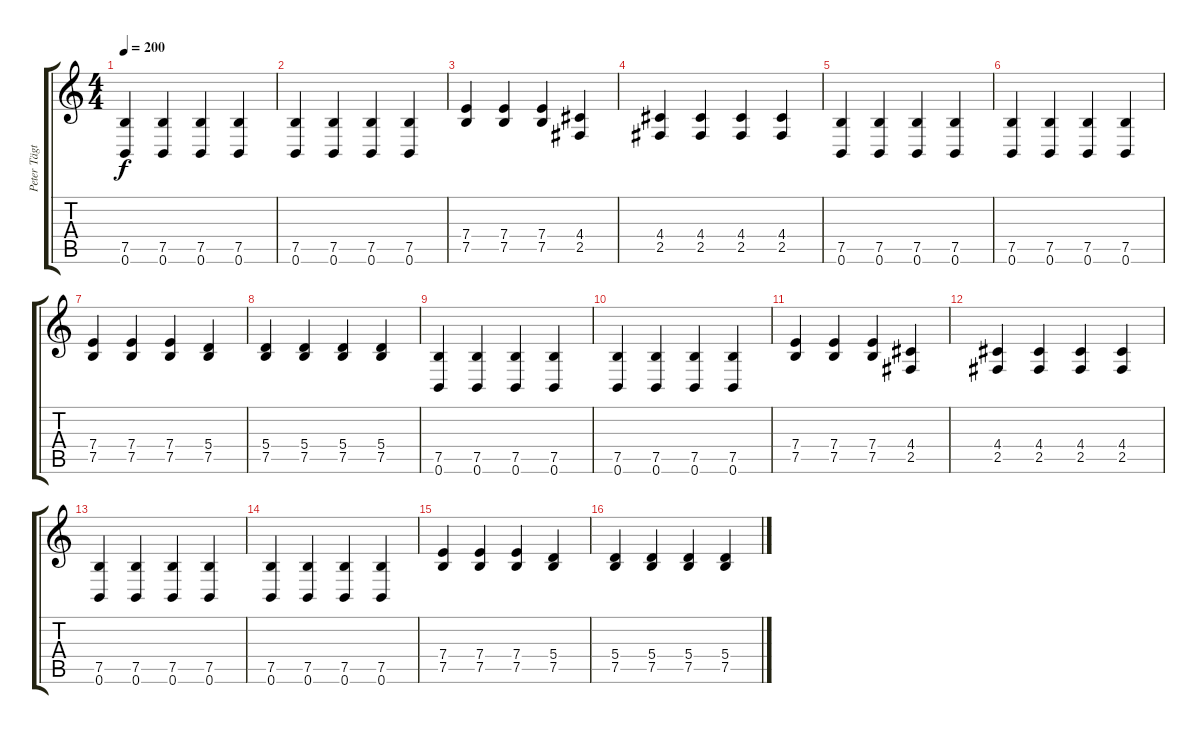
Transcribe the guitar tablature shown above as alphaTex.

\track ("Peter Tägtgren" "Peter Tägt") {instrument distortionguitar}
\staff {score tabs}
\tuning (B3 Gb3 D3 A2 E2 B1) {hide}
\ts (4 4)
\section ("" "")
\tempo 200
\clef g2
\ks c
(7.5 0.6).4{dy f} (7.5 0.6).4 (7.5 0.6).4 (7.5 0.6).4 |
(7.5 0.6).4 (7.5 0.6).4 (7.5 0.6).4 (7.5 0.6).4 |
(7.4 7.5).4 (7.4 7.5).4 (7.4 7.5).4 (4.4 2.5).4 |
(4.4 2.5).4 (4.4 2.5).4 (4.4 2.5).4 (4.4 2.5).4 |
(7.5 0.6).4 (7.5 0.6).4 (7.5 0.6).4 (7.5 0.6).4 |
(7.5 0.6).4 (7.5 0.6).4 (7.5 0.6).4 (7.5 0.6).4 |
(7.4 7.5).4 (7.4 7.5).4 (7.4 7.5).4 (5.4 7.5).4 |
(5.4 7.5).4 (5.4 7.5).4 (5.4 7.5).4 (5.4 7.5).4 |
(7.5 0.6).4 (7.5 0.6).4 (7.5 0.6).4 (7.5 0.6).4 |
(7.5 0.6).4 (7.5 0.6).4 (7.5 0.6).4 (7.5 0.6).4 |
(7.4 7.5).4 (7.4 7.5).4 (7.4 7.5).4 (4.4 2.5).4 |
(4.4 2.5).4 (4.4 2.5).4 (4.4 2.5).4 (4.4 2.5).4 |
(7.5 0.6).4 (7.5 0.6).4 (7.5 0.6).4 (7.5 0.6).4 |
(7.5 0.6).4 (7.5 0.6).4 (7.5 0.6).4 (7.5 0.6).4 |
(7.4 7.5).4 (7.4 7.5).4 (7.4 7.5).4 (5.4 7.5).4 |
(5.4 7.5).4 (5.4 7.5).4 (5.4 7.5).4 (5.4 7.5).4
